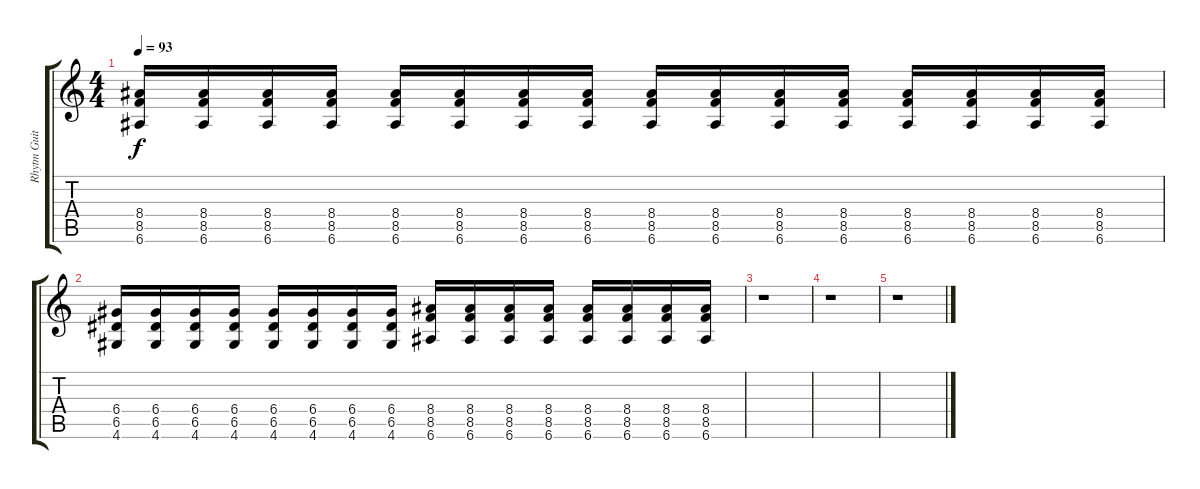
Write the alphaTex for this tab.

\track ("Rhytm Guitar" "Rhytm Guit") {instrument distortionguitar}
\staff {score tabs}
\tuning (E4 B3 G3 D3 A2 E2) {hide}
\ts (4 4)
\tempo 93
\clef g2
\ks c
(8.4 8.5 6.6).16{dy f} (8.4 8.5 6.6).16 (8.4 8.5 6.6).16 (8.4 8.5 6.6).16 (8.4 8.5 6.6).16 (8.4 8.5 6.6).16 (8.4 8.5 6.6).16 (8.4 8.5 6.6).16 (8.4 8.5 6.6).16 (8.4 8.5 6.6).16 (8.4 8.5 6.6).16 (8.4 8.5 6.6).16 (8.4 8.5 6.6).16 (8.4 8.5 6.6).16 (8.4 8.5 6.6).16 (8.4 8.5 6.6).16 |
(6.4 6.5 4.6).16 (6.4 6.5 4.6).16 (6.4 6.5 4.6).16 (6.4 6.5 4.6).16 (6.4 6.5 4.6).16 (6.4 6.5 4.6).16 (6.4 6.5 4.6).16 (6.4 6.5 4.6).16 (8.4 8.5 6.6).16 (8.4 8.5 6.6).16 (8.4 8.5 6.6).16 (8.4 8.5 6.6).16 (8.4 8.5 6.6).16 (8.4 8.5 6.6).16 (8.4 8.5 6.6).16 (8.4 8.5 6.6).16 |
r.1 |
r.1 |
r.1
